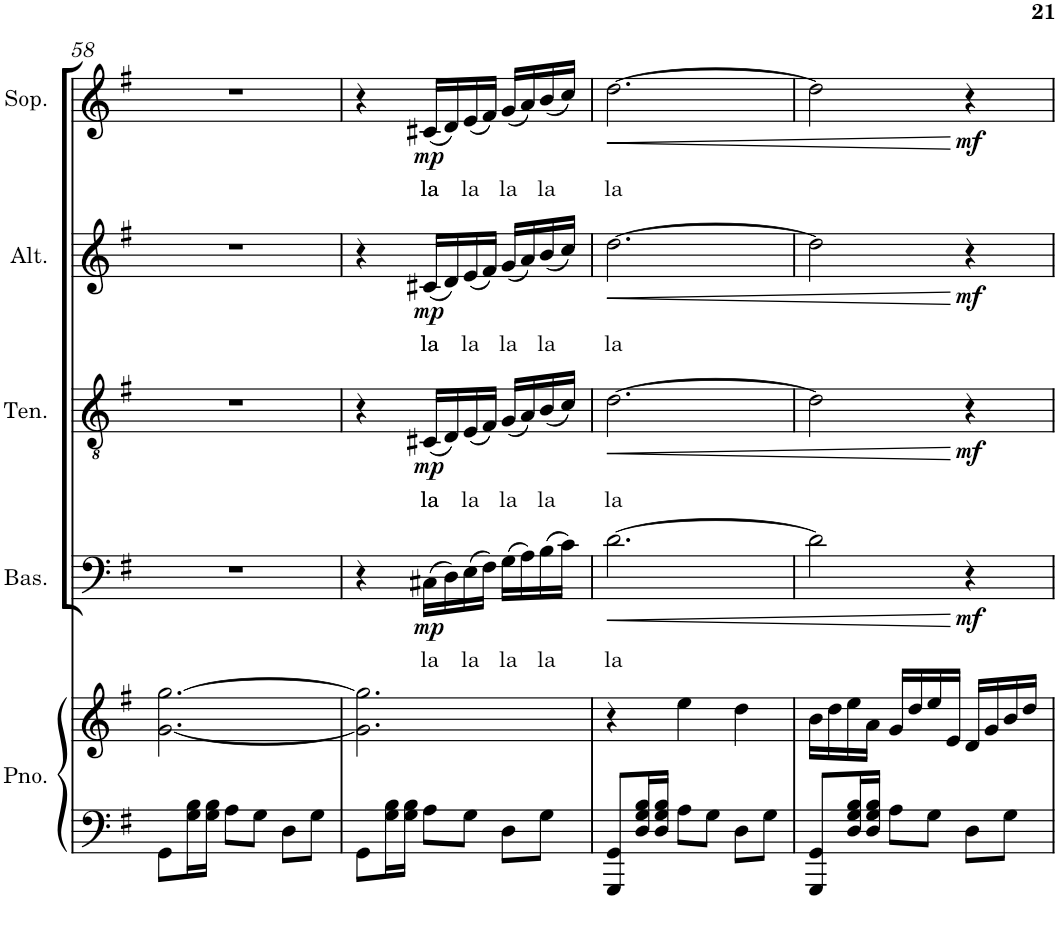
**kern	**kern	**kern	**text	**dynam	**kern	**text	**dynam	**kern	**text	**dynam	**kern	**text	**dynam
*part5	*part5	*part4	*part4	*part4	*part3	*part3	*part3	*part2	*part2	*part2	*part1	*part1	*part1
*staff6	*staff5	*staff4	*staff4	*staff4	*staff3	*staff3	*staff3	*staff2	*staff2	*staff2	*staff1	*staff1	*staff1
*I"Piano	*	*I"Bass	*	*	*I"Tenor	*	*	*I"Alto	*	*	*I"Soprano	*	*
*I'Pno.	*	*I'Bas.	*	*	*I'Ten.	*	*	*I'Alt.	*	*	*I'Sop.	*	*
!!LO:PB:g=z
*clefF4	*clefG2	*clefF4	*	*	*clefGv2	*	*	*clefG2	*	*	*clefG2	*	*
*k[f#]	*k[f#]	*k[f#]	*	*	*k[f#]	*	*	*k[f#]	*	*	*k[f#]	*	*
*G:	*G:	*G:	*	*	*G:	*	*	*G:	*	*	*G:	*	*
*M3/4	*M3/4	*M3/4	*	*	*M3/4	*	*	*M3/4	*	*	*M3/4	*	*
=58	=58	=58	=58	=58	=58	=58	=58	=58	=58	=58	=58	=58	=58
8GG\L	[2.g\ [2.gg\	2.r	.	.	2.r	.	.	2.r	.	.	2.r	.	.
16G\ 16B\L	.	.	.	.	.	.	.	.	.	.	.	.	.
16G\ 16B\JJ	.	.	.	.	.	.	.	.	.	.	.	.	.
8A\L	.	.	.	.	.	.	.	.	.	.	.	.	.
8G\J	.	.	.	.	.	.	.	.	.	.	.	.	.
8D\L	.	.	.	.	.	.	.	.	.	.	.	.	.
8G\J	.	.	.	.	.	.	.	.	.	.	.	.	.
=59	=59	=59	=59	=59	=59	=59	=59	=59	=59	=59	=59	=59	=59
8GG\L	2.g\] 2.gg\]	4r	.	.	4r	.	.	4r	.	.	4r	.	.
16G\ 16B\L	.	.	.	.	.	.	.	.	.	.	.	.	.
16G\ 16B\JJ	.	.	.	.	.	.	.	.	.	.	.	.	.
!	!	!	!LO:LY:b	!LO:DY:b	!	!LO:LY:b	!LO:DY:b	!	!LO:LY:b	!LO:DY:b	!	!LO:LY:b	!LO:DY:b
8A\L	.	(16C#X\LL	la	mp	(16C#X/LL	la	mp	(16c#X/LL	la	mp	(16c#X/LL	la	mp
.	.	16D\)	.	.	16D/)	.	.	16d/)	.	.	16d/)	.	.
!	!	!	!LO:LY:b	!	!	!LO:LY:b	!	!	!LO:LY:b	!	!	!LO:LY:b	!
8G\J	.	(16E\	la	.	(16E/	la	.	(16e/	la	.	(16e/	la	.
.	.	16F#\JJ)	.	.	16F#/JJ)	.	.	16f#/JJ)	.	.	16f#/JJ)	.	.
!	!	!	!LO:LY:b	!	!	!LO:LY:b	!	!	!LO:LY:b	!	!	!LO:LY:b	!
8D\L	.	(16G\LL	la	.	(16G/LL	la	.	(16g/LL	la	.	(16g/LL	la	.
.	.	16A\)	.	.	16A/)	.	.	16a/)	.	.	16a/)	.	.
!	!	!	!LO:LY:b	!	!	!LO:LY:b	!	!	!LO:LY:b	!	!	!LO:LY:b	!
8G\J	.	(16B\	la	.	(16B/	la	.	(16b/	la	.	(16b/	la	.
.	.	16c\JJ)	.	.	16c/JJ)	.	.	16cc/JJ)	.	.	16cc/JJ)	.	.
=60	=60	=60	=60	=60	=60	=60	=60	=60	=60	=60	=60	=60	=60
!	!	!	!LO:LY:b	!LO:HP:b	!	!LO:LY:b	!LO:HP:b	!	!LO:LY:b	!LO:HP:b	!	!LO:LY:b	!LO:HP:b
8GGG/ 8GG/L	4r	[2.d\	la	<	[2.d\	la	<	[2.dd\	la	<	[2.dd\	la	<
16D/ 16G/ 16B/L	.	.	.	.	.	.	.	.	.	.	.	.	.
16D/ 16G/ 16B/JJ	.	.	.	.	.	.	.	.	.	.	.	.	.
8A\L	4ee\	.	.	.	.	.	.	.	.	.	.	.	.
8G\J	.	.	.	.	.	.	.	.	.	.	.	.	.
8D\L	4dd\	.	.	.	.	.	.	.	.	.	.	.	.
8G\J	.	.	.	.	.	.	.	.	.	.	.	.	.
=61	=61	=61	=61	=61	=61	=61	=61	=61	=61	=61	=61	=61	=61
8GGG/ 8GG/L	16b\LL	2d\]	.	.	2d\]	.	.	2dd\]	.	.	2dd\]	.	.
.	16dd\	.	.	.	.	.	.	.	.	.	.	.	.
16D/ 16G/ 16B/L	16ee\	.	.	.	.	.	.	.	.	.	.	.	.
16D/ 16G/ 16B/JJ	16a\JJ	.	.	.	.	.	.	.	.	.	.	.	.
8A\L	16g/LL	.	.	.	.	.	.	.	.	.	.	.	.
.	16dd/	.	.	.	.	.	.	.	.	.	.	.	.
8G\J	16ee/	.	.	.	.	.	.	.	.	.	.	.	.
.	16e/JJ	.	.	.	.	.	.	.	.	.	.	.	.
!	!	!	!	!LO:DY:n=1:b	!	!	!LO:DY:n=1:b	!	!	!LO:DY:n=1:b	!	!	!LO:DY:n=1:b
8D\L	16d/LL	4r	.	[ mf	4r	.	[ mf	4r	.	[ mf	4r	.	[ mf
.	16g/	.	.	.	.	.	.	.	.	.	.	.	.
8G\J	16b/	.	.	.	.	.	.	.	.	.	.	.	.
.	16dd/JJ	.	.	.	.	.	.	.	.	.	.	.	.
=	=	=	=	=	=	=	=	=	=	=	=	=	=
*-	*-	*-	*-	*-	*-	*-	*-	*-	*-	*-	*-	*-	*-
